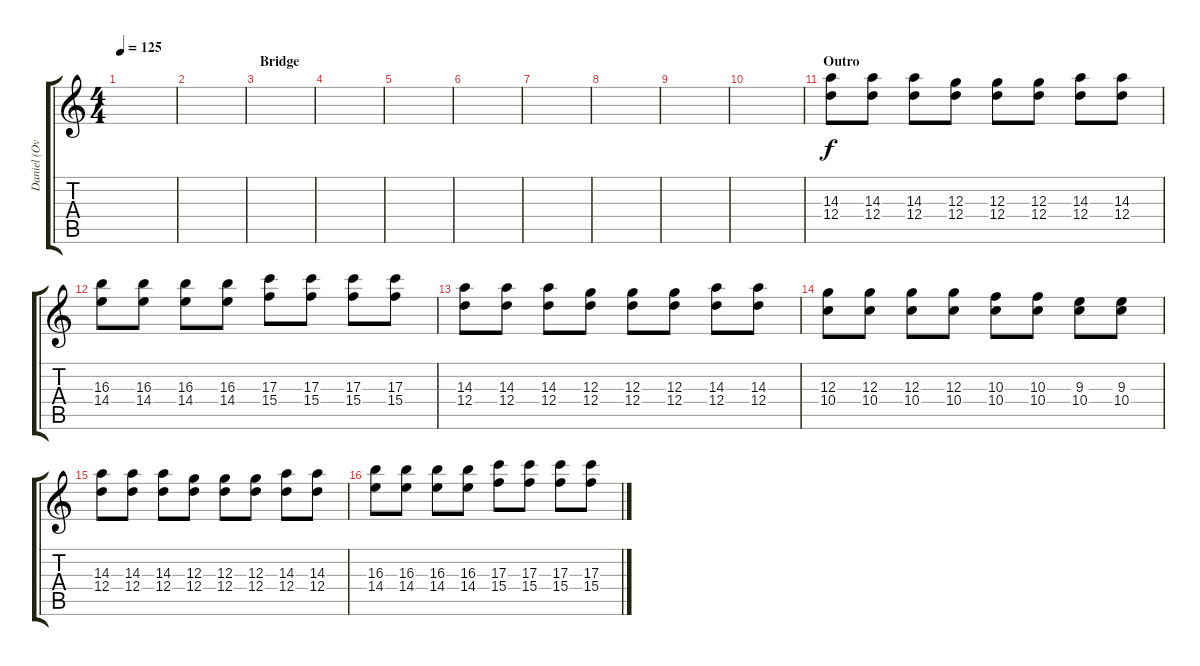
\track ("Daniel (Overdub)" "Daniel (Ov") {instrument overdrivenguitar}
\staff {score tabs}
\tuning (E4 B3 G3 D3 A2 E2) {hide}
\ts (4 4)
\tempo 125
\clef g2
\ks c
|
|
\section ("" "Bridge")
|
|
|
|
|
|
|
|
\section ("" "Outro")
(14.3 12.4).8{volume 16} (14.3 12.4).8 (14.3 12.4).8 (12.3 12.4).8 (12.3 12.4).8 (12.3 12.4).8 (14.3 12.4).8 (14.3 12.4).8 |
(16.3 14.4).8 (16.3 14.4).8 (16.3 14.4).8 (16.3 14.4).8 (17.3 15.4).8 (17.3 15.4).8 (17.3 15.4).8 (17.3 15.4).8 |
(14.3 12.4).8 (14.3 12.4).8 (14.3 12.4).8 (12.3 12.4).8 (12.3 12.4).8 (12.3 12.4).8 (14.3 12.4).8 (14.3 12.4).8 |
(12.3 10.4).8 (12.3 10.4).8 (12.3 10.4).8 (12.3 10.4).8 (10.3 10.4).8 (10.3 10.4).8 (9.3 10.4).8 (9.3 10.4).8 |
(14.3 12.4).8 (14.3 12.4).8 (14.3 12.4).8 (12.3 12.4).8 (12.3 12.4).8 (12.3 12.4).8 (14.3 12.4).8 (14.3 12.4).8 |
(16.3 14.4).8 (16.3 14.4).8 (16.3 14.4).8 (16.3 14.4).8 (17.3 15.4).8 (17.3 15.4).8 (17.3 15.4).8 (17.3 15.4).8
